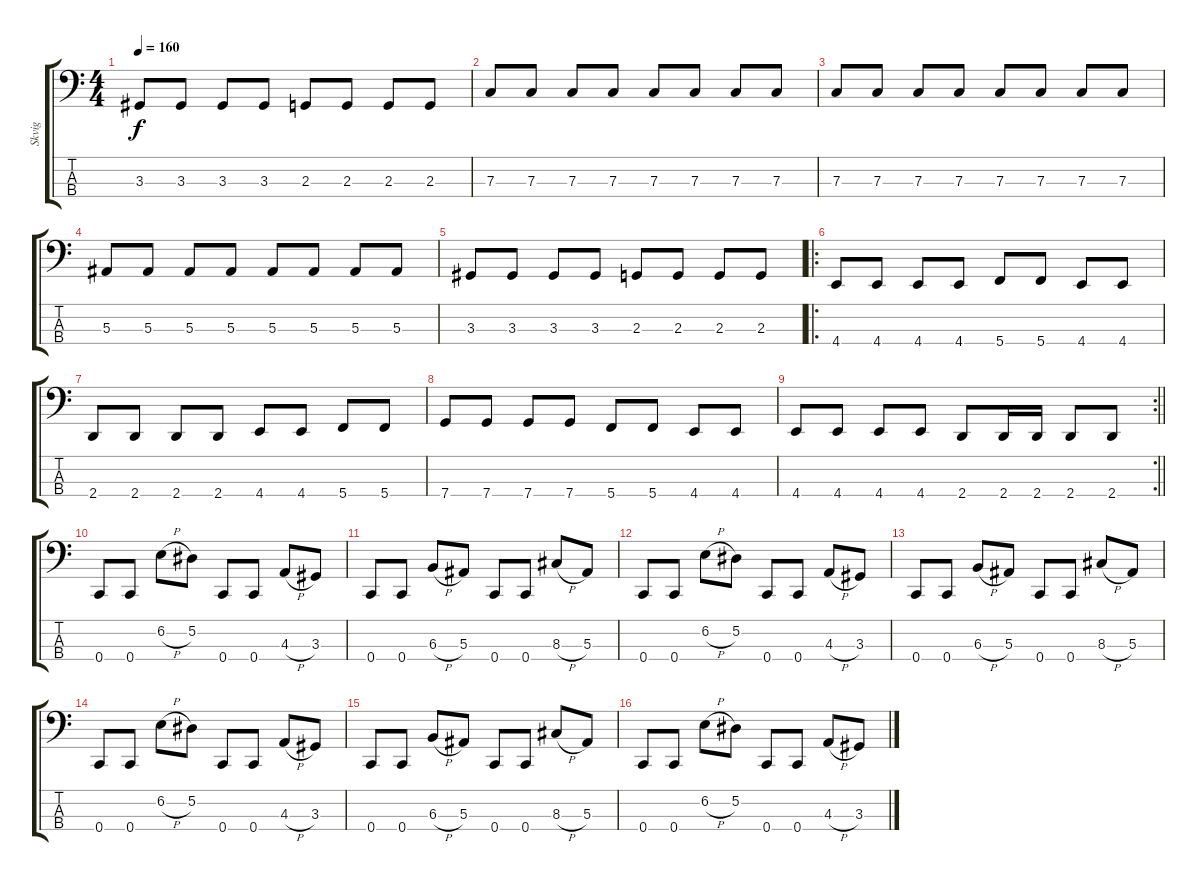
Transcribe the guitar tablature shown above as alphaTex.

\track ("Skvig" "Skvig") {instrument slapbass1}
\staff {score tabs}
\tuning (Eb2 Bb1 F1 C1) {hide}
\ts (4 4)
\tempo 160
\clef f4
\ks c
3.3.8{dy f} 3.3.8 3.3.8 3.3.8 2.3.8 2.3.8 2.3.8 2.3.8 |
7.3.8 7.3.8 7.3.8 7.3.8 7.3.8 7.3.8 7.3.8 7.3.8 |
7.3.8 7.3.8 7.3.8 7.3.8 7.3.8 7.3.8 7.3.8 7.3.8 |
5.3.8 5.3.8 5.3.8 5.3.8 5.3.8 5.3.8 5.3.8 5.3.8 |
3.3.8 3.3.8 3.3.8 3.3.8 2.3.8 2.3.8 2.3.8 2.3.8 |
\ro
4.4.8 4.4.8 4.4.8 4.4.8 5.4.8 5.4.8 4.4.8 4.4.8 |
2.4.8 2.4.8 2.4.8 2.4.8 4.4.8 4.4.8 5.4.8 5.4.8 |
7.4.8 7.4.8 7.4.8 7.4.8 5.4.8 5.4.8 4.4.8 4.4.8 |
\rc 2
\barLineRight lightlight
4.4.8 4.4.8 4.4.8 4.4.8 2.4.8 2.4.16 2.4.16 2.4.8 2.4.8 |
0.4.8 0.4.8 6.2{h}.8 5.2.8 0.4.8 0.4.8 4.3{h}.8 3.3.8 |
0.4.8 0.4.8 6.3{h}.8 5.3.8 0.4.8 0.4.8 8.3{h}.8 5.3.8 |
0.4.8 0.4.8 6.2{h}.8 5.2.8 0.4.8 0.4.8 4.3{h}.8 3.3.8 |
0.4.8 0.4.8 6.3{h}.8 5.3.8 0.4.8 0.4.8 8.3{h}.8 5.3.8 |
0.4.8 0.4.8 6.2{h}.8 5.2.8 0.4.8 0.4.8 4.3{h}.8 3.3.8 |
0.4.8 0.4.8 6.3{h}.8 5.3.8 0.4.8 0.4.8 8.3{h}.8 5.3.8 |
0.4.8 0.4.8 6.2{h}.8 5.2.8 0.4.8 0.4.8 4.3{h}.8 3.3.8
